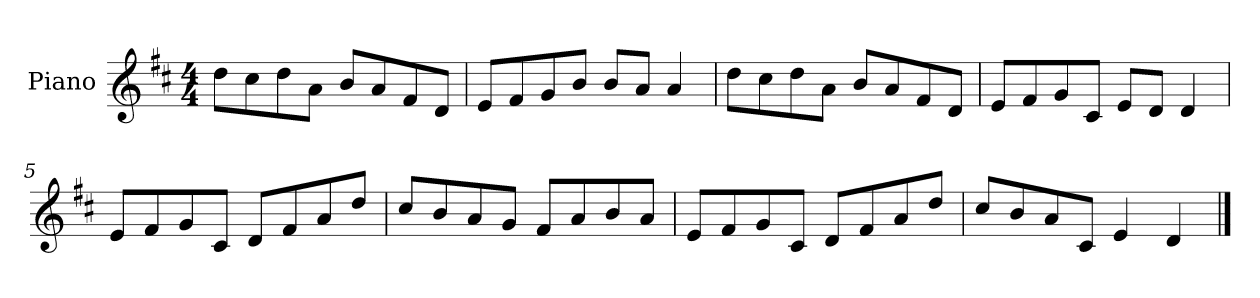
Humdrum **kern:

**kern
*part1
*staff1
*I"Piano
*I'P-no
*clefG2
*k[f#c#]
*M4/4
*MM90
=1
8dd\L
8cc#\
8dd\
8a\J
8b/L
8a/
8f#/
8d/J
=2
8e/L
8f#/
8g/
8b/J
8b/L
8a/J
4a/
=3
8dd\L
8cc#\
8dd\
8a\J
8b/L
8a/
8f#/
8d/J
=4
8e/L
8f#/
8g/
8c#/J
8e/L
8d/J
4d/
=5
8e/L
8f#/
8g/
8c#/J
8d/L
8f#/
8a/
8dd/J
!!LO:LB:g=z
=6
8cc#/L
8b/
8a/
8g/J
8f#/L
8a/
8b/
8a/J
=7
8e/L
8f#/
8g/
8c#/J
8d/L
8f#/
8a/
8dd/J
=8
8cc#/L
8b/
8a/
8c#/J
4e/
4d/
==
*-
